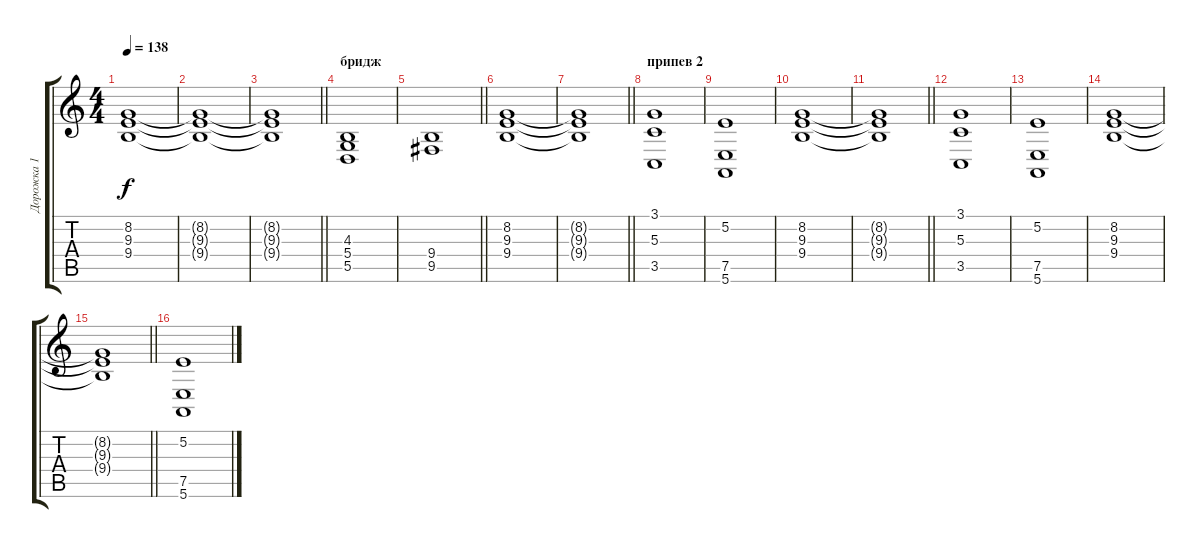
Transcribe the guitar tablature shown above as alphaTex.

\track ("Дорожка 1" "Дорожка 1") {instrument lead6voice}
\staff {score tabs}
\tuning (E4 B3 G3 D3 A2 E2) {hide}
\ts (4 4)
\tempo 138
\clef g2
\ks c
(8.2{t} 9.3{t} 9.4{t}).1{dy f} |
(8.2{t} 9.3{t} 9.4{t}).1 |
\barLineRight lightlight
(8.2{t} 9.3{t} 9.4{t}).1 |
\section ("" "бридж")
(4.3 5.4 5.5).1 |
\barLineRight lightlight
(9.4 9.5).1 |
(8.2 9.3 9.4).1 |
\barLineRight lightlight
(8.2{t} 9.3{t} 9.4{t}).1 |
\section ("" "припев 2")
(3.1 5.3 3.5).1 |
(5.2 7.5 5.6).1 |
(8.2 9.3 9.4).1 |
\barLineRight lightlight
(8.2{t} 9.3{t} 9.4{t}).1 |
(3.1 5.3 3.5).1 |
(5.2 7.5 5.6).1 |
(8.2 9.3 9.4).1 |
\barLineRight lightlight
(8.2{t} 9.3{t} 9.4{t}).1 |
(5.2 7.5 5.6).1
